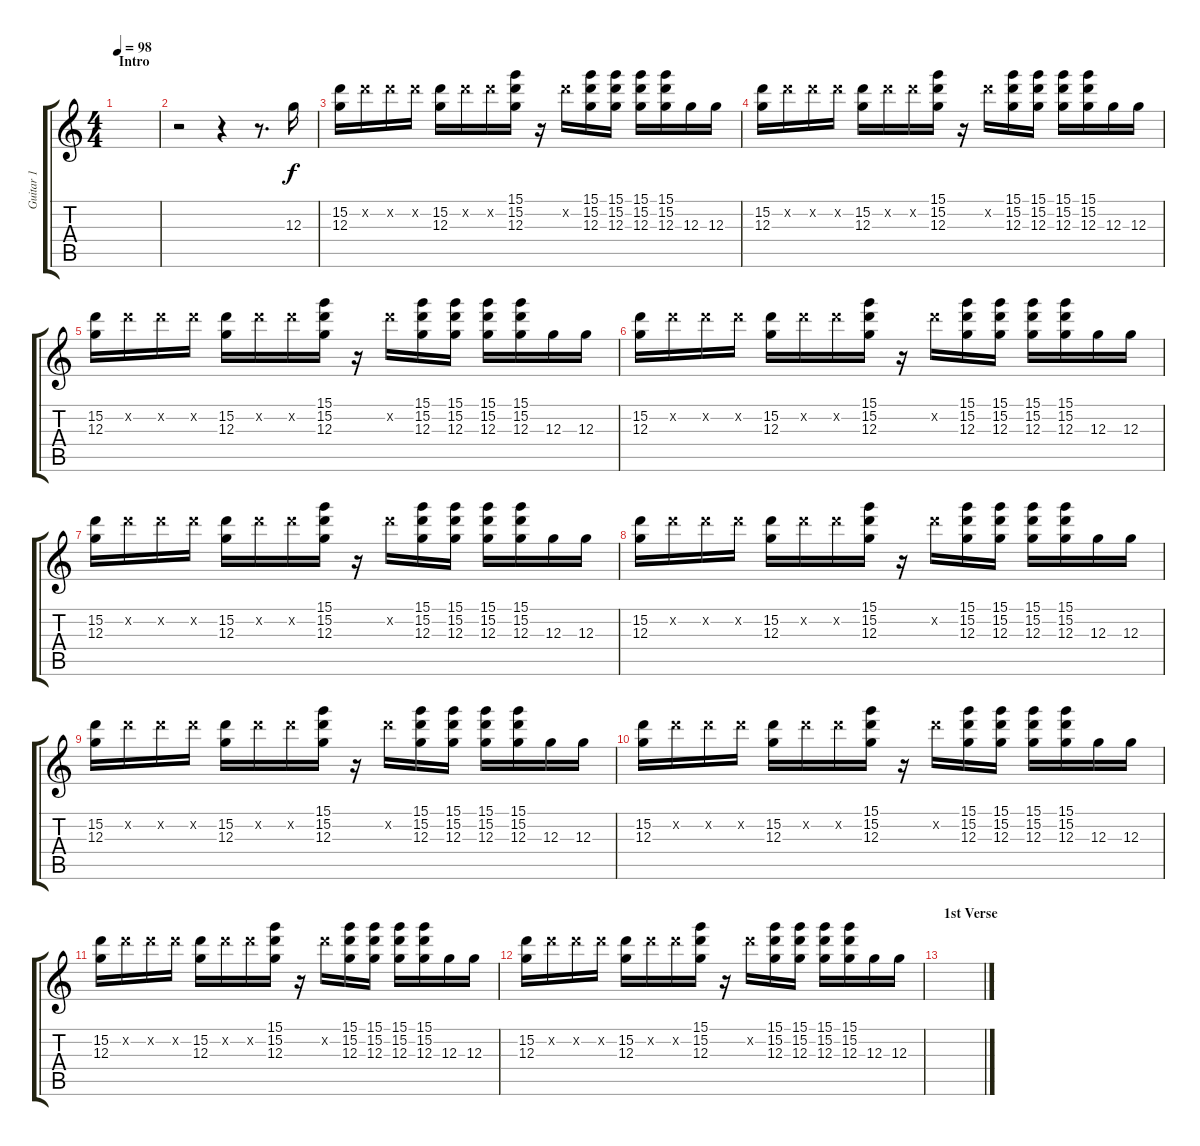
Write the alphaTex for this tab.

\track ("Guitar 1" "Guitar 1") {instrument distortionguitar}
\staff {score tabs}
\tuning (E4 B3 G3 D3 A2 E2) {hide}
\ts (4 4)
\section ("" "Intro")
\tempo 98
\clef g2
\ks c
|
r.2 r.4 r.8{d} 12.3.16 |
(15.2 12.3).16{dy f} 15.2{x}.16 15.2{x}.16 15.2{x}.16 (15.2 12.3).16 15.2{x}.16 15.2{x}.16 (15.1 15.2 12.3).16 r.16 15.2{x}.16 (15.1 15.2 12.3).16 (15.1 15.2 12.3).16 (15.1 15.2 12.3).16 (15.1 15.2 12.3).16 12.3.16 12.3.16 |
(15.2 12.3).16 15.2{x}.16 15.2{x}.16 15.2{x}.16 (15.2 12.3).16 15.2{x}.16 15.2{x}.16 (15.1 15.2 12.3).16 r.16 15.2{x}.16 (15.1 15.2 12.3).16 (15.1 15.2 12.3).16 (15.1 15.2 12.3).16 (15.1 15.2 12.3).16 12.3.16 12.3.16 |
(15.2 12.3).16 15.2{x}.16 15.2{x}.16 15.2{x}.16 (15.2 12.3).16 15.2{x}.16 15.2{x}.16 (15.1 15.2 12.3).16 r.16 15.2{x}.16 (15.1 15.2 12.3).16 (15.1 15.2 12.3).16 (15.1 15.2 12.3).16 (15.1 15.2 12.3).16 12.3.16 12.3.16 |
(15.2 12.3).16 15.2{x}.16 15.2{x}.16 15.2{x}.16 (15.2 12.3).16 15.2{x}.16 15.2{x}.16 (15.1 15.2 12.3).16 r.16 15.2{x}.16 (15.1 15.2 12.3).16 (15.1 15.2 12.3).16 (15.1 15.2 12.3).16 (15.1 15.2 12.3).16 12.3.16 12.3.16 |
(15.2 12.3).16 15.2{x}.16 15.2{x}.16 15.2{x}.16 (15.2 12.3).16 15.2{x}.16 15.2{x}.16 (15.1 15.2 12.3).16 r.16 15.2{x}.16 (15.1 15.2 12.3).16 (15.1 15.2 12.3).16 (15.1 15.2 12.3).16 (15.1 15.2 12.3).16 12.3.16 12.3.16 |
(15.2 12.3).16 15.2{x}.16 15.2{x}.16 15.2{x}.16 (15.2 12.3).16 15.2{x}.16 15.2{x}.16 (15.1 15.2 12.3).16 r.16 15.2{x}.16 (15.1 15.2 12.3).16 (15.1 15.2 12.3).16 (15.1 15.2 12.3).16 (15.1 15.2 12.3).16 12.3.16 12.3.16 |
(15.2 12.3).16 15.2{x}.16 15.2{x}.16 15.2{x}.16 (15.2 12.3).16 15.2{x}.16 15.2{x}.16 (15.1 15.2 12.3).16 r.16 15.2{x}.16 (15.1 15.2 12.3).16 (15.1 15.2 12.3).16 (15.1 15.2 12.3).16 (15.1 15.2 12.3).16 12.3.16 12.3.16 |
(15.2 12.3).16 15.2{x}.16 15.2{x}.16 15.2{x}.16 (15.2 12.3).16 15.2{x}.16 15.2{x}.16 (15.1 15.2 12.3).16 r.16 15.2{x}.16 (15.1 15.2 12.3).16 (15.1 15.2 12.3).16 (15.1 15.2 12.3).16 (15.1 15.2 12.3).16 12.3.16 12.3.16 |
(15.2 12.3).16 15.2{x}.16 15.2{x}.16 15.2{x}.16 (15.2 12.3).16 15.2{x}.16 15.2{x}.16 (15.1 15.2 12.3).16 r.16 15.2{x}.16 (15.1 15.2 12.3).16 (15.1 15.2 12.3).16 (15.1 15.2 12.3).16 (15.1 15.2 12.3).16 12.3.16 12.3.16 |
(15.2 12.3).16 15.2{x}.16 15.2{x}.16 15.2{x}.16 (15.2 12.3).16 15.2{x}.16 15.2{x}.16 (15.1 15.2 12.3).16 r.16 15.2{x}.16 (15.1 15.2 12.3).16 (15.1 15.2 12.3).16 (15.1 15.2 12.3).16 (15.1 15.2 12.3).16 12.3.16 12.3.16 |
\section ("" "1st Verse")
